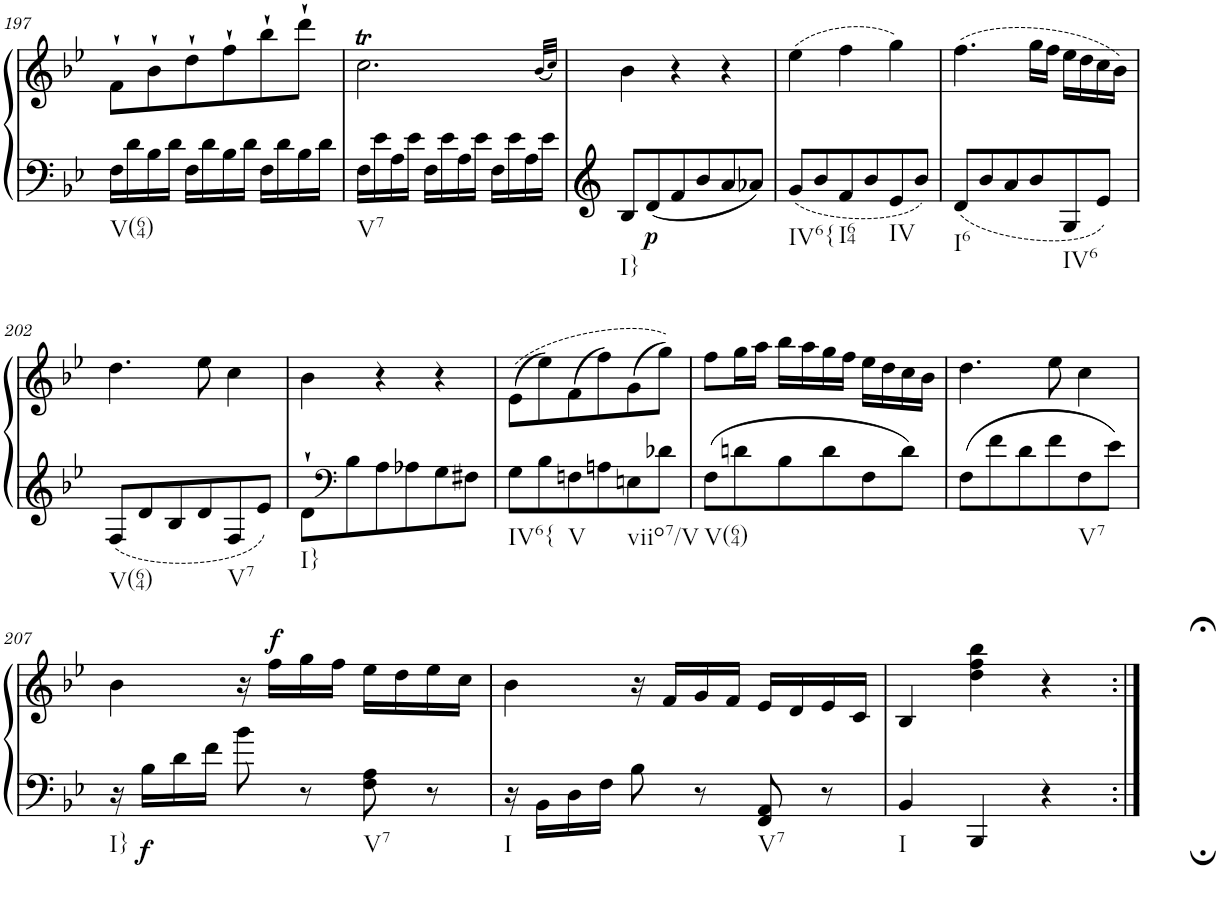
**kern	**kern	**dynam
*part1	*part1	*part1
*staff2	*staff1	*staff1/2
*I"Piano, Piano right	*	*
*I'Pno.	*	*
!!LO:PB:g=z
*clefF4	*clefG2	*
*k[b-e-]	*k[b-e-]	*
*M3/4	*M3/4	*
=197	=197	=197
!LO:TX:b:t=V(64)	!	!
16F\LL	8f`\L	.
16d\	.	.
16B-\	8b-`\	.
16d\JJ	.	.
16F\LL	8dd`\	.
16d\	.	.
16B-\	8ff`\	.
16d\JJ	.	.
16F\LL	8bb-`\	.
16d\	.	.
16B-\	8ddd`\J	.
16d\JJ	.	.
=198	=198	=198
!LO:TX:b:t=V7	!	!
16F\LL	2.ccT\	.
16e-\	.	.
16A\	.	.
16e-\JJ	.	.
16F\LL	.	.
16e-\	.	.
16A\	.	.
16e-\JJ	.	.
16F\LL	.	.
16e-\	.	.
16A\	.	.
16e-\JJ	.	.
.	(32qb-/LLL	.
.	32qcc/JJJ)	.
=199	=199	=199
!LO:TX:b:t=I}	!	!
8B-/L	4b-\	.
!	!	!LO:DY:b=2
8d/	.	p
8f/	4r	.
8b-/	.	.
8a/	4r	.
8a-X/J	.	.
=200	=200	=200
!LO:TX:b:t=IV6{	!	!
8g/L	(4ee-\	.
8b-/	.	.
!LO:TX:b:t=I64	!	!
8f/	4ff\	.
8b-/	.	.
!LO:TX:b:t=IV	!	!
8e-/	4gg\)	.
8b-/J	.	.
=201	=201	=201
!LO:TX:b:t=I6	!	!
8d/L	(4.ff\	.
8b-/	.	.
8a/	.	.
8b-/	16gg\LL	.
.	16ff\JJ	.
!LO:TX:b:t=IV6	!	!
8G/	16ee-\LL	.
.	16dd\	.
8e-/J	16cc\	.
.	16b-\JJ)	.
!!LO:LB:g=z
=202	=202	=202
!LO:TX:b:t=V(64)	!	!
8F/L	4.dd\	.
8d/	.	.
8B-/	.	.
8d/	8ee-\	.
!LO:TX:b:t=V7	!	!
8F/	4cc\	.
8e-/J	.	.
=203	=203	=203
!LO:TX:b:t=I}	!	!
8d`\L	4b-\	.
*clefF4	*	*
8B-\	.	.
8A\	4r	.
8A-X\	.	.
8G\	4r	.
8F#X\J	.	.
=204	=204	=204
!LO:TX:b:t=IV6{	!	!
8G\L	((8e-\L	.
8B-\	8ee-\)	.
!LO:TX:b:t=V	!	!
8Fn\	(8f\	.
8An\	8ff\)	.
!LO:TX:b:t=viio7/V	!	!
8En\	(8g\	.
8d-X\J	8gg\J))	.
=205	=205	=205
!LO:TX:b:t=V(64)	!	!
8F\L	8ff\L	.
8dn\	16gg\L	.
.	16aa\JJ	.
8B-\	16bb-\LL	.
.	16aa\	.
8d\	16gg\	.
.	16ff\JJ	.
8F\	16ee-\LL	.
.	16dd\	.
8d\J	16cc\	.
.	16b-\JJ	.
=206	=206	=206
8F\L	4.dd\	.
8f\	.	.
8d\	.	.
8f\	8ee-\	.
!LO:TX:b:t=V7	!	!
8F\	4cc\	.
8e-\J	.	.
!!LO:LB:g=z
=207	=207	=207
!LO:TX:b:t=I}	!	!
16r	4b-\	.
!	!	!LO:DY:b=2
16B-\LL	.	f
16d\	.	.
16f\JJ	.	.
8b-\	16r	.
!	!	!LO:DY:a
.	16ff\LL	f
8r	16gg\	.
.	16ff\JJ	.
!LO:TX:b:t=V7	!	!
8F\ 8A\	16ee-\LL	.
.	16dd\	.
8r	16ee-\	.
.	16cc\JJ	.
=208	=208	=208
!LO:TX:b:t=I	!	!
16r	4b-\	.
16BB-\LL	.	.
16D\	.	.
16F\JJ	.	.
8B-\	16r	.
.	16f/LL	.
8r	16g/	.
.	16f/JJ	.
!LO:TX:b:t=V7	!	!
8FF/ 8AA/	16e-/LL	.
.	16d/	.
8r	16e-/	.
.	16c/JJ	.
=209	=209	=209
!LO:TX:b:t=I	!	!
4BB-/	4B-/	.
4BBB-/	4dd\ 4ff\ 4bb-\	.
4r;	4r;<	.
=:|!	=:|!	=:|!
*-	*-	*-
